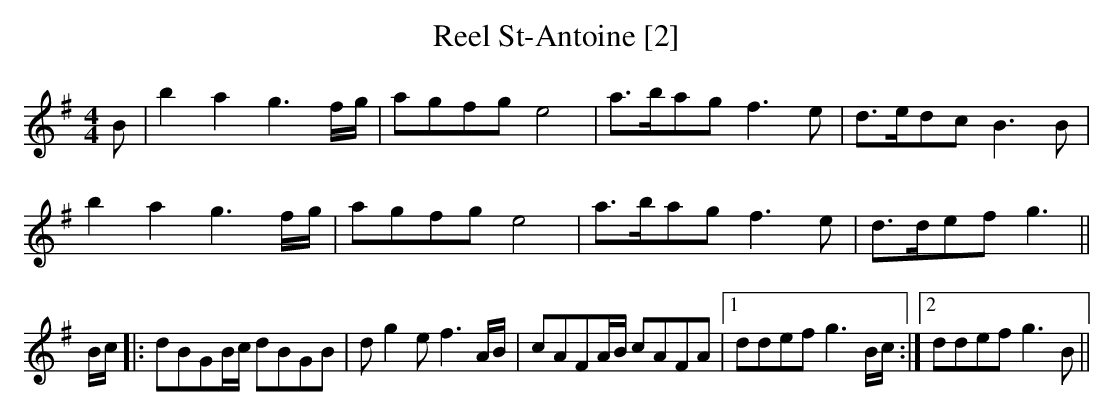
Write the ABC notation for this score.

X:1
T:Reel St-Antoine [2]
M:4/4
L:1/8
K:G
B|b2a2g3f/g/|agfg e4|a>bag f3e|d>edc B3B|
b2a2g3f/g/|agfg e4|a>bag f3e|d>def g3||
B/c/|:dBGB/c/ dBGB|dg2e f3 A/B/|cAFA/B/ cAFA|1 ddef g3B/c/:|2 ddef g3B||
